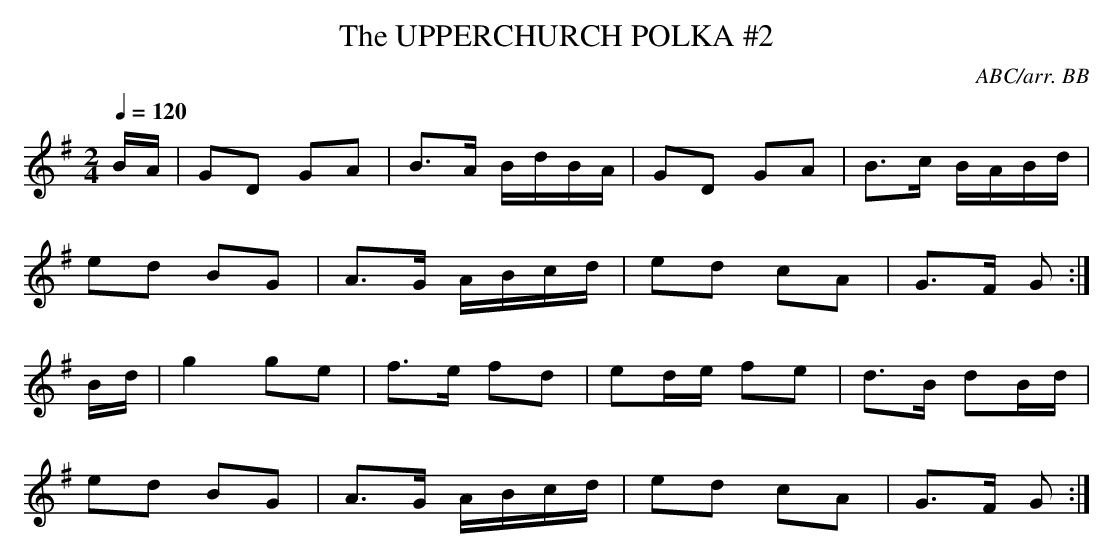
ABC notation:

X:1
T:UPPERCHURCH POLKA #2, The
C:ABC/arr. BB
Q:1/4=120
L:1/8
M:2/4
K:G
B/A/|GD GA|B>A B/d/B/A/|GD GA|B>c B/A/B/d/|
ed BG|A>G A/B/c/d/|ed cA|G>F G :|
B/d/|g2 ge|f>e fd|ed/e/ fe|d>B dB/d/|
ed BG|A>G A/B/c/d/|ed cA|G>F G :|
